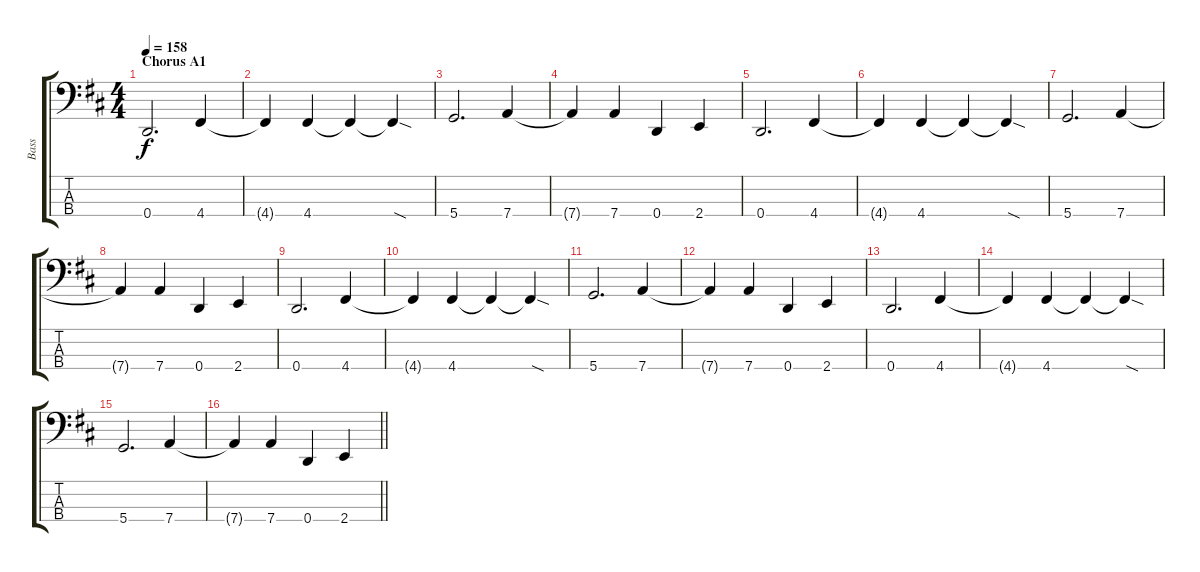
\track ("Bass" "Bass") {instrument electricbassfinger}
\staff {score tabs}
\tuning (G2 D2 A1 D1) {hide}
\ts (4 4)
\section ("" "Chorus A1")
\tempo 158
\clef f4
\ks d
0.4.2{d dy f} 4.4.4 |
4.4{t}.4 4.4.4 4.4{t}.4 4.4{sod t}.4 |
5.4.2{d} 7.4.4 |
7.4{t}.4 7.4.4 0.4.4 2.4.4 |
0.4.2{d} 4.4.4 |
4.4{t}.4 4.4.4 4.4{t}.4 4.4{sod t}.4 |
5.4.2{d} 7.4.4 |
7.4{t}.4 7.4.4 0.4.4 2.4.4 |
0.4.2{d} 4.4.4 |
4.4{t}.4 4.4.4 4.4{t}.4 4.4{sod t}.4 |
5.4.2{d} 7.4.4 |
7.4{t}.4 7.4.4 0.4.4 2.4.4 |
0.4.2{d} 4.4.4 |
4.4{t}.4 4.4.4 4.4{t}.4 4.4{sod t}.4 |
5.4.2{d} 7.4.4 |
\barLineRight lightlight
7.4{t}.4 7.4.4 0.4.4 2.4.4
